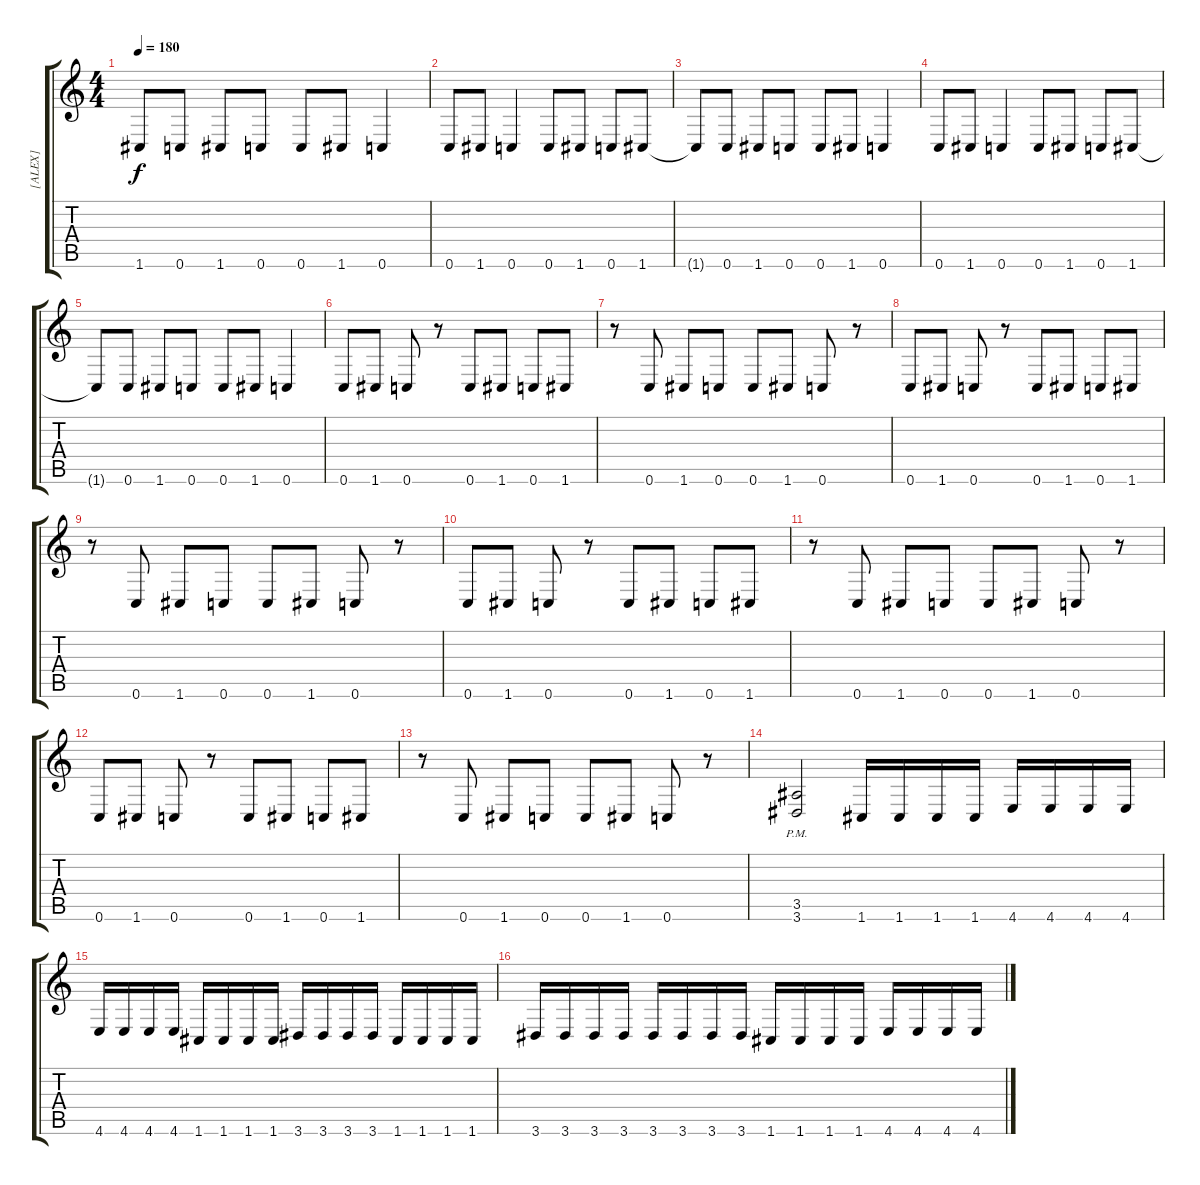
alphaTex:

\track ("[ALEX]" "[ALEX]") {instrument overdrivenguitar}
\staff {score tabs}
\tuning (D4 A3 F3 C3 G2 C2) {hide}
\ts (4 4)
\tempo 180
\clef g2
\ks c
1.6{t}.8{dy f} 0.6.8 1.6.8 0.6.8 0.6.8 1.6.8 0.6.4 |
0.6.8 1.6.8 0.6.4 0.6.8 1.6.8 0.6.8 1.6.8 |
1.6{t}.8 0.6.8 1.6.8 0.6.8 0.6.8 1.6.8 0.6.4 |
0.6.8 1.6.8 0.6.4 0.6.8 1.6.8 0.6.8 1.6.8 |
1.6{t}.8 0.6.8 1.6.8 0.6.8 0.6.8 1.6.8 0.6.4 |
0.6.8 1.6.8 0.6.8 r.8 0.6.8 1.6.8 0.6.8 1.6.8 |
r.8 0.6.8 1.6.8 0.6.8 0.6.8 1.6.8 0.6.8 r.8 |
0.6.8 1.6.8 0.6.8 r.8 0.6.8 1.6.8 0.6.8 1.6.8 |
r.8 0.6.8 1.6.8 0.6.8 0.6.8 1.6.8 0.6.8 r.8 |
0.6.8 1.6.8 0.6.8 r.8 0.6.8 1.6.8 0.6.8 1.6.8 |
r.8 0.6.8 1.6.8 0.6.8 0.6.8 1.6.8 0.6.8 r.8 |
0.6.8 1.6.8 0.6.8 r.8 0.6.8 1.6.8 0.6.8 1.6.8 |
r.8 0.6.8 1.6.8 0.6.8 0.6.8 1.6.8 0.6.8 r.8 |
(3.5{pm} 3.6{pm}).2 1.6.16 1.6.16 1.6.16 1.6.16 4.6.16 4.6.16 4.6.16 4.6.16 |
4.6.16 4.6.16 4.6.16 4.6.16 1.6.16 1.6.16 1.6.16 1.6.16 3.6.16 3.6.16 3.6.16 3.6.16 1.6.16 1.6.16 1.6.16 1.6.16 |
3.6.16 3.6.16 3.6.16 3.6.16 3.6.16 3.6.16 3.6.16 3.6.16 1.6.16 1.6.16 1.6.16 1.6.16 4.6.16 4.6.16 4.6.16 4.6.16
